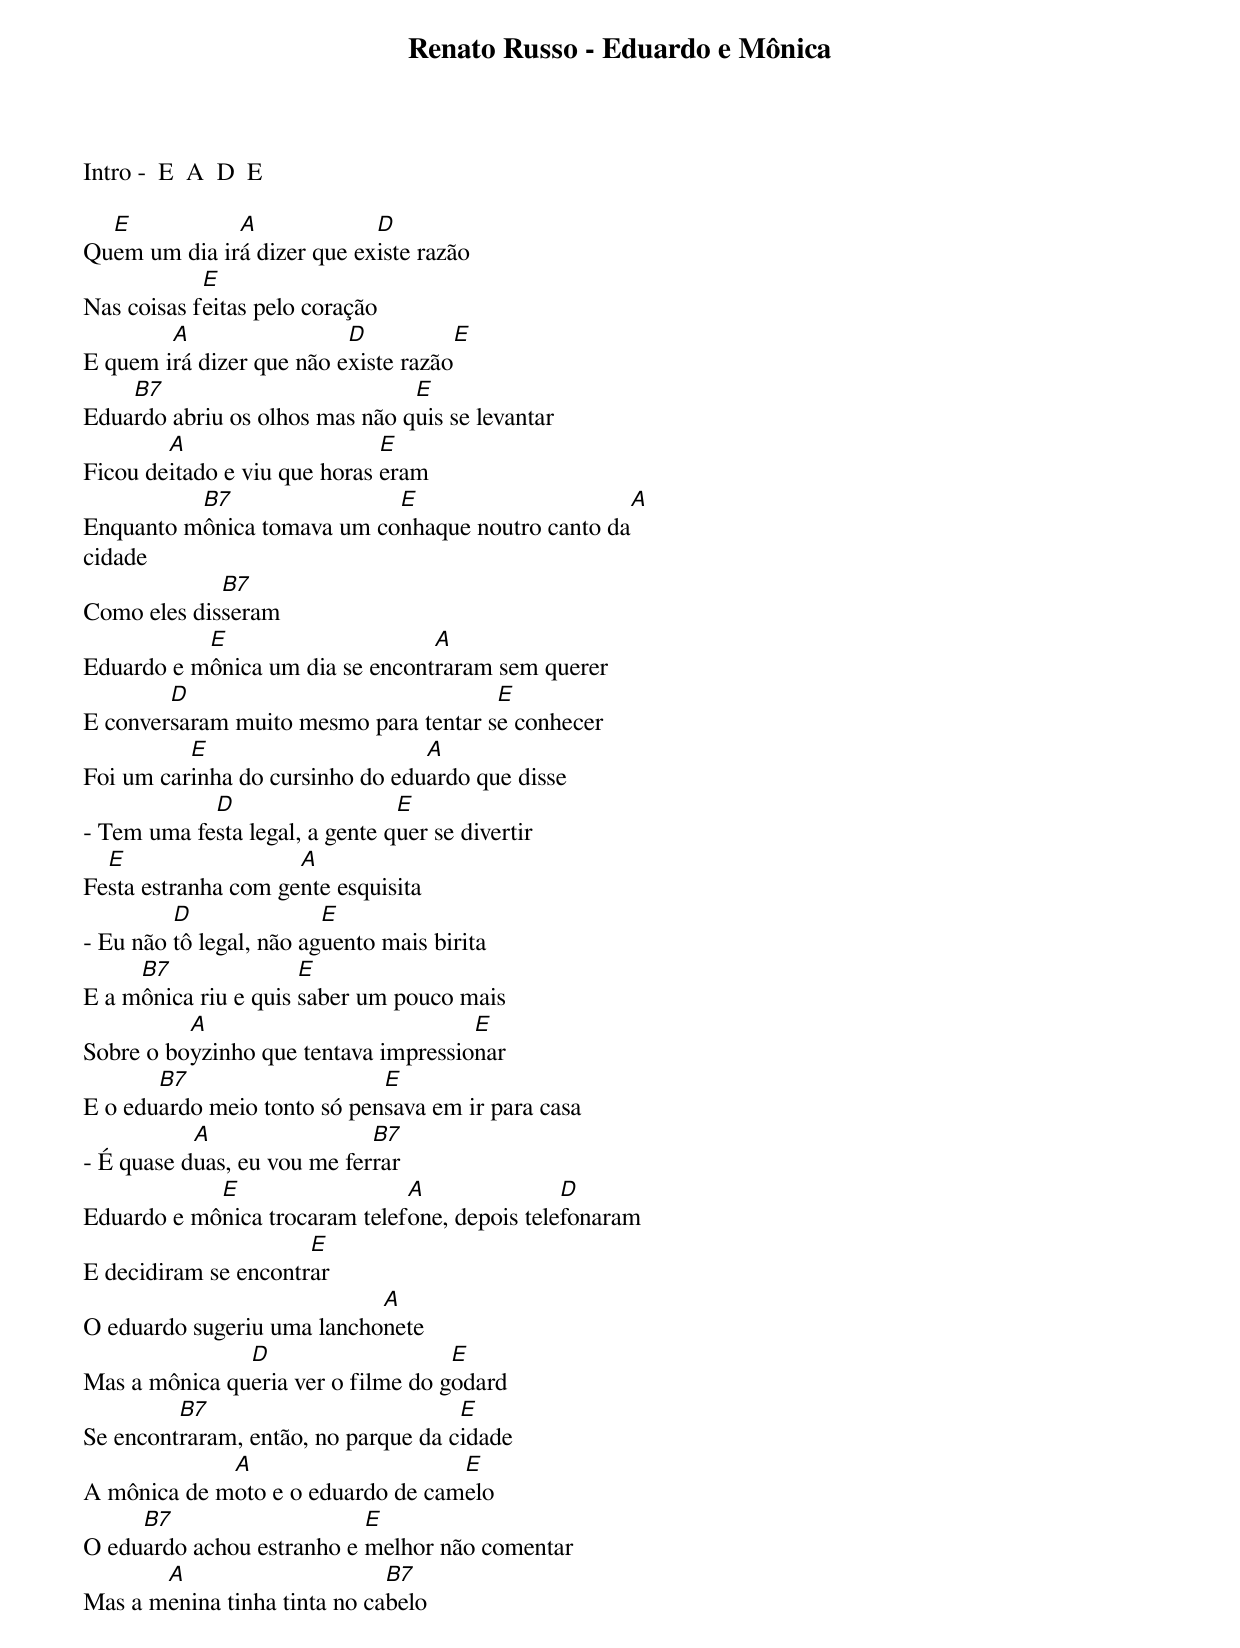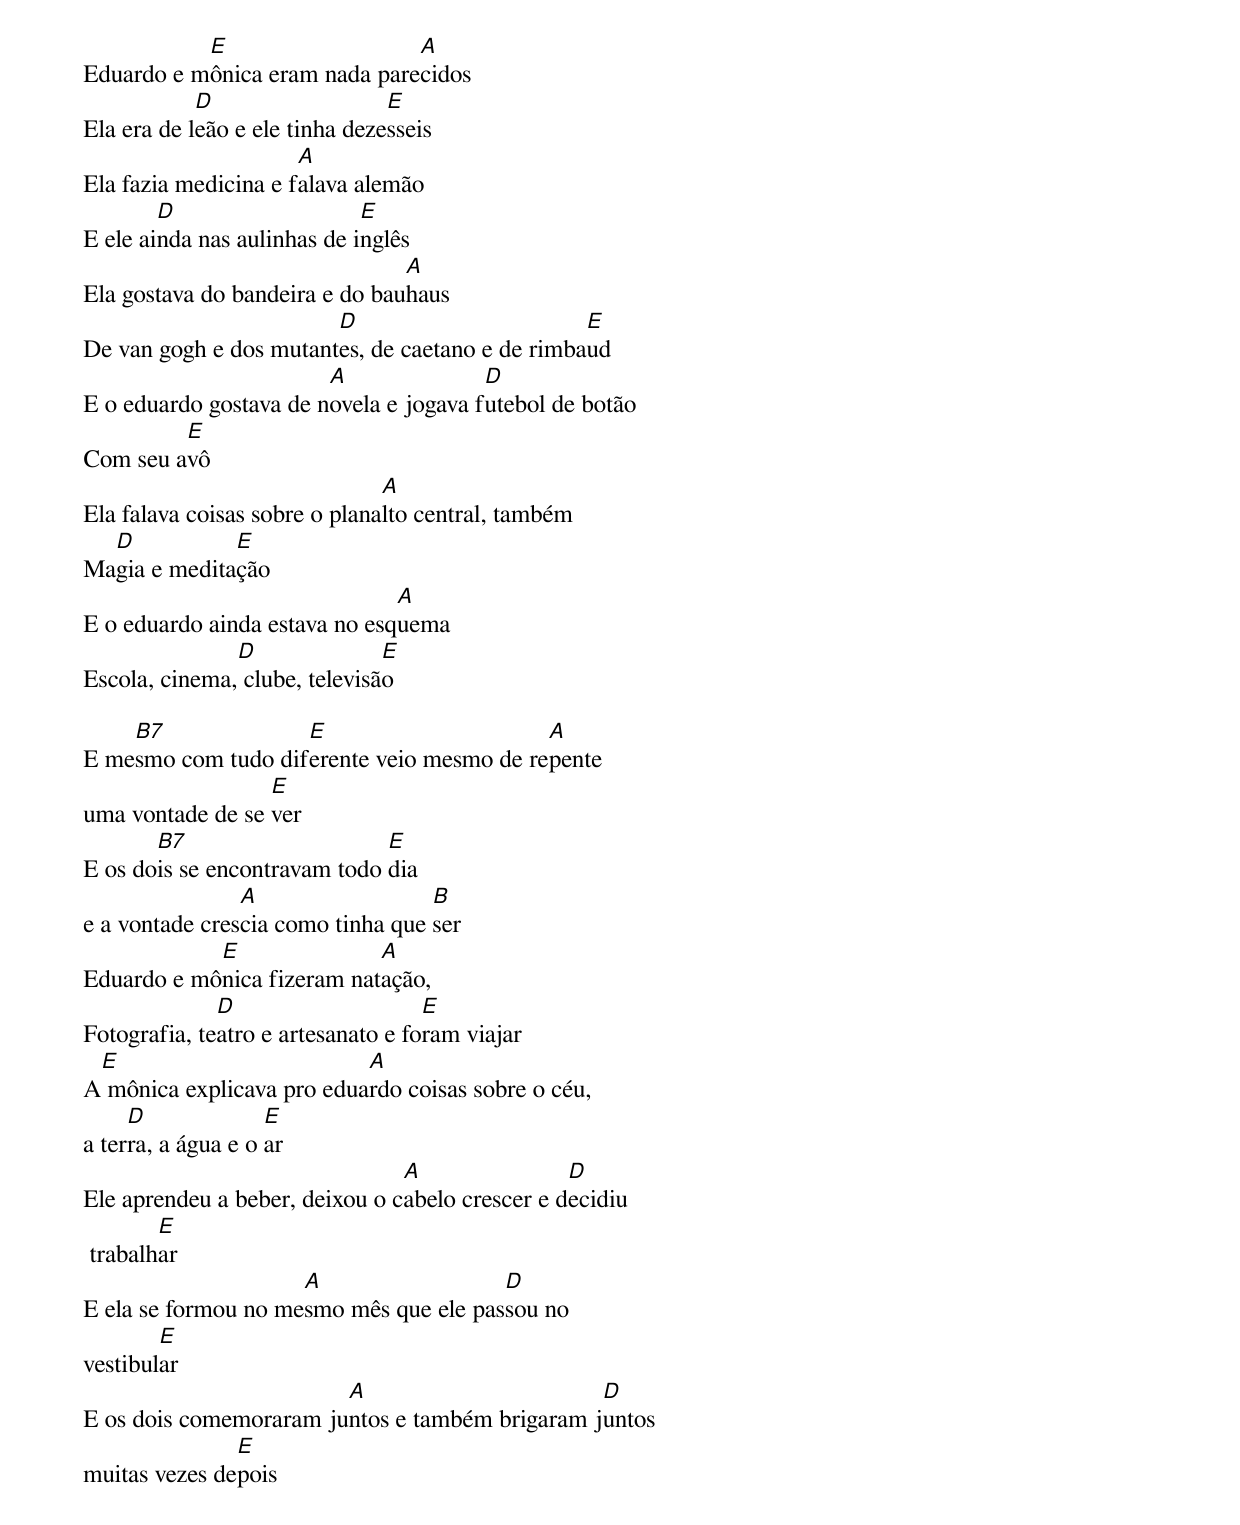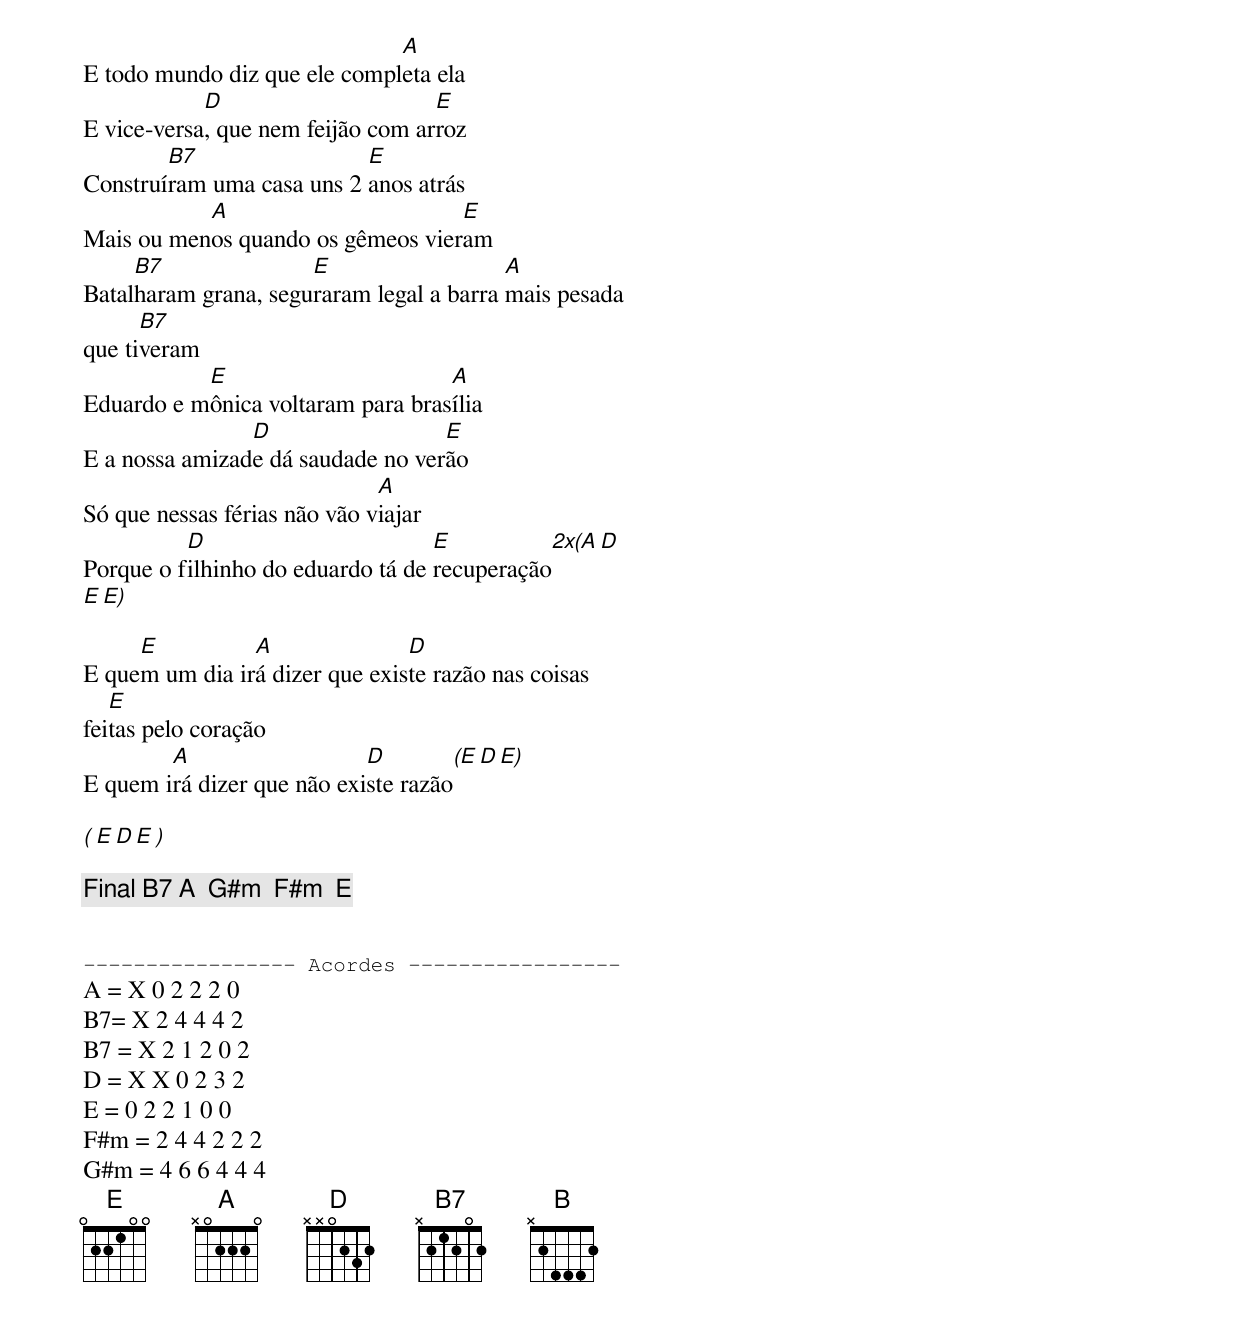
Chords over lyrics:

Renato Russo - Eduardo e Mônica

Intro -  E  A  D  E

  E           A             D
Quem um dia irá dizer que existe razão
            E
Nas coisas feitas pelo coração
        A                 D          E
E quem irá dizer que não existe razão
    B7                          E
Eduardo abriu os olhos mas não quis se levantar
        A                     E
Ficou deitado e viu que horas eram
          B7                E                     A
Enquanto mônica tomava um conhaque noutro canto da
cidade
             B7
Como eles disseram
           E                     A
Eduardo e mônica um dia se encontraram sem querer
        D                              E
E conversaram muito mesmo para tentar se conhecer
          E                      A
Foi um carinha do cursinho do eduardo que disse
            D                   E
- Tem uma festa legal, a gente quer se divertir
  E                  A
Festa estranha com gente esquisita
         D               E
- Eu não tô legal, não aguento mais birita
     B7               E
E a mônica riu e quis saber um pouco mais
          A                           E
Sobre o boyzinho que tentava impressionar
       B7                    E
E o eduardo meio tonto só pensava em ir para casa
           A                 B7
- É quase duas, eu vou me ferrar
            E                  A               D
Eduardo e mônica trocaram telefone, depois telefonaram
                      E
E decidiram se encontrar
                            A
O eduardo sugeriu uma lanchonete
               D                    E
Mas a mônica queria ver o filme do godard
         B7                          E
Se encontraram, então, no parque da cidade
             A                     E
A mônica de moto e o eduardo de camelo
     B7                    E
O eduardo achou estranho e melhor não comentar
       A                      B7
Mas a menina tinha tinta no cabelo
           E                   A
Eduardo e mônica eram nada parecidos
            D                   E
Ela era de leão e ele tinha dezesseis
                      A
Ela fazia medicina e falava alemão
        D                    E
E ele ainda nas aulinhas de inglês
                                A
Ela gostava do bandeira e do bauhaus
                        D                        E
De van gogh e dos mutantes, de caetano e de rimbaud
                        A               D
E o eduardo gostava de novela e jogava futebol de botão
         E
Com seu avô
                               A
Ela falava coisas sobre o planalto central, também
  D           E
Magia e meditação
                               A
E o eduardo ainda estava no esquema
               D               E
Escola, cinema, clube, televisão

    B7              E                      A
E mesmo com tudo diferente veio mesmo de repente
                  E
uma vontade de se ver
       B7                     E
E os dois se encontravam todo dia
                A                  B
e a vontade crescia como tinha que ser
            E               A
Eduardo e mônica fizeram natação,
              D                     E
Fotografia, teatro e artesanato e foram viajar
 E                         A
A mônica explicava pro eduardo coisas sobre o céu,
     D              E
a terra, a água e o ar
                                A                D
Ele aprendeu a beber, deixou o cabelo crescer e decidiu
        E
 trabalhar
                     A                  D
E ela se formou no mesmo mês que ele passou no
        E
vestibular
                        A                       D
E os dois comemoraram juntos e também brigaram juntos
               E
muitas vezes depois
                              A
E todo mundo diz que ele completa ela
            D                      E
E vice-versa, que nem feijão com arroz
        B7                 E
Construíram uma casa uns 2 anos atrás
           A                       E
Mais ou menos quando os gêmeos vieram
     B7               E                   A
Batalharam grana, seguraram legal a barra mais pesada
      B7
que tiveram
           E                       A
Eduardo e mônica voltaram para brasília
                D                  E
E a nossa amizade dá saudade no verão
                              A
Só que nessas férias não vão viajar
          D                        E            2x(A  D
Porque o filhinho do eduardo tá de recuperação
  E  E)

     E          A               D
E quem um dia irá dizer que existe razão nas coisas
   E
feitas pelo coração
        A                   D              (E  D  E)
E quem irá dizer que não existe razão

( E D E )

[Final] B7 A  G#m  F#m  E


----------------- Acordes -----------------
A = X 0 2 2 2 0
B7= X 2 4 4 4 2
B7 = X 2 1 2 0 2
D = X X 0 2 3 2
E = 0 2 2 1 0 0
F#m = 2 4 4 2 2 2
G#m = 4 6 6 4 4 4
